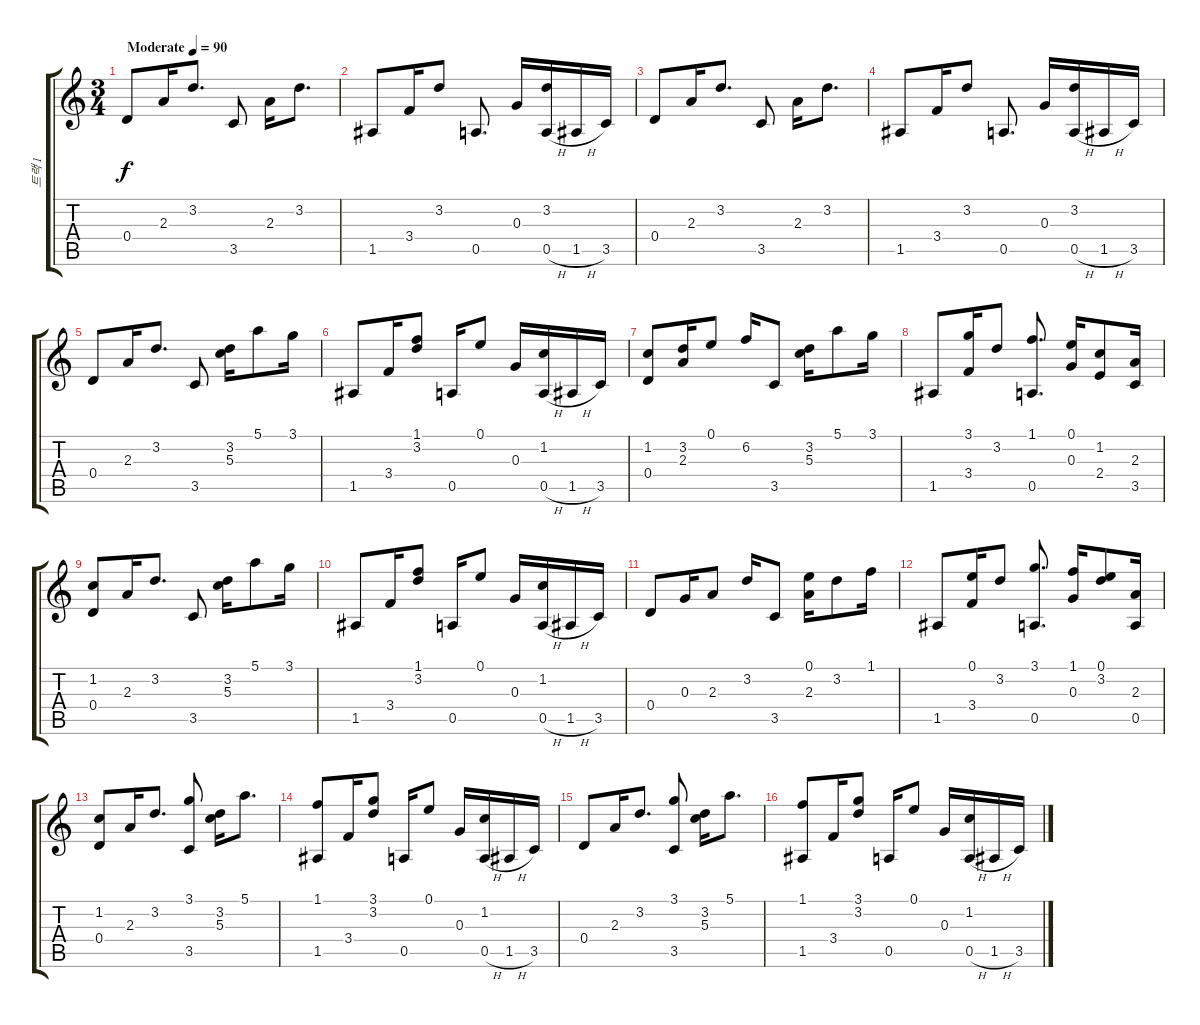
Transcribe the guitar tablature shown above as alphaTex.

\track ("트랙 1" "트랙 1") {instrument acousticguitarsteel}
\staff {score tabs}
\tuning (E4 B3 G3 D3 A2 E2) {hide}
\ts (3 4)
\tempo (90 "Moderate")
\clef g2
\ks c
0.4.8{dy f instrument acousticguitarsteel} 2.3.16 3.2.8{d} 3.5.8 2.3.16 3.2.8{d} |
1.5.8 3.4.16 3.2.8 0.5.8{d} 0.3.16 (3.2 0.5{h}).16 1.5{h}.16 3.5.16 |
0.4.8 2.3.16 3.2.8{d} 3.5.8 2.3.16 3.2.8{d} |
1.5.8 3.4.16 3.2.8 0.5.8{d} 0.3.16 (3.2 0.5{h}).16 1.5{h}.16 3.5.16 |
0.4.8 2.3.16 3.2.8{d} 3.5.8 (3.2 5.3).16 5.1.8 3.1.16 |
1.5.8 3.4.16 (1.1 3.2).8 0.5.16 0.1.8 0.3.16 (1.2 0.5{h}).16 1.5{h}.16 3.5.16 |
(1.2 0.4).8 (3.2 2.3).16 0.1.8 6.2.16 3.5.8 (3.2 5.3).16 5.1.8 3.1.16 |
1.5.8 (3.1 3.4).16 3.2.8 (1.1 0.5).8{d} (0.1 0.3).16 (1.2 2.4).8 (2.3 3.5).16 |
(1.2 0.4).8 2.3.16 3.2.8{d} 3.5.8 (3.2 5.3).16 5.1.8 3.1.16 |
1.5.8 3.4.16 (1.1 3.2).8 0.5.16 0.1.8 0.3.16 (1.2 0.5{h}).16 1.5{h}.16 3.5.16 |
0.4.8 0.3.16 2.3.8 3.2.16 3.5.8 (0.1 2.3).16 3.2.8 1.1.16 |
1.5.8 (0.1 3.4).16 3.2.8 (3.1 0.5).8{d} (1.1 0.3).16 (0.1 3.2).8 (2.3 0.5).16 |
(1.2 0.4).8 2.3.16 3.2.8{d} (3.1 3.5).8 (3.2 5.3).16 5.1.8{d} |
(1.1 1.5).8 3.4.16 (3.1 3.2).8 0.5.16 0.1.8 0.3.16 (1.2 0.5{h}).16 1.5{h}.16 3.5.16 |
0.4.8 2.3.16 3.2.8{d} (3.1 3.5).8 (3.2 5.3).16 5.1.8{d} |
(1.1 1.5).8 3.4.16 (3.1 3.2).8 0.5.16 0.1.8 0.3.16 (1.2 0.5{h}).16 1.5{h}.16 3.5.16
